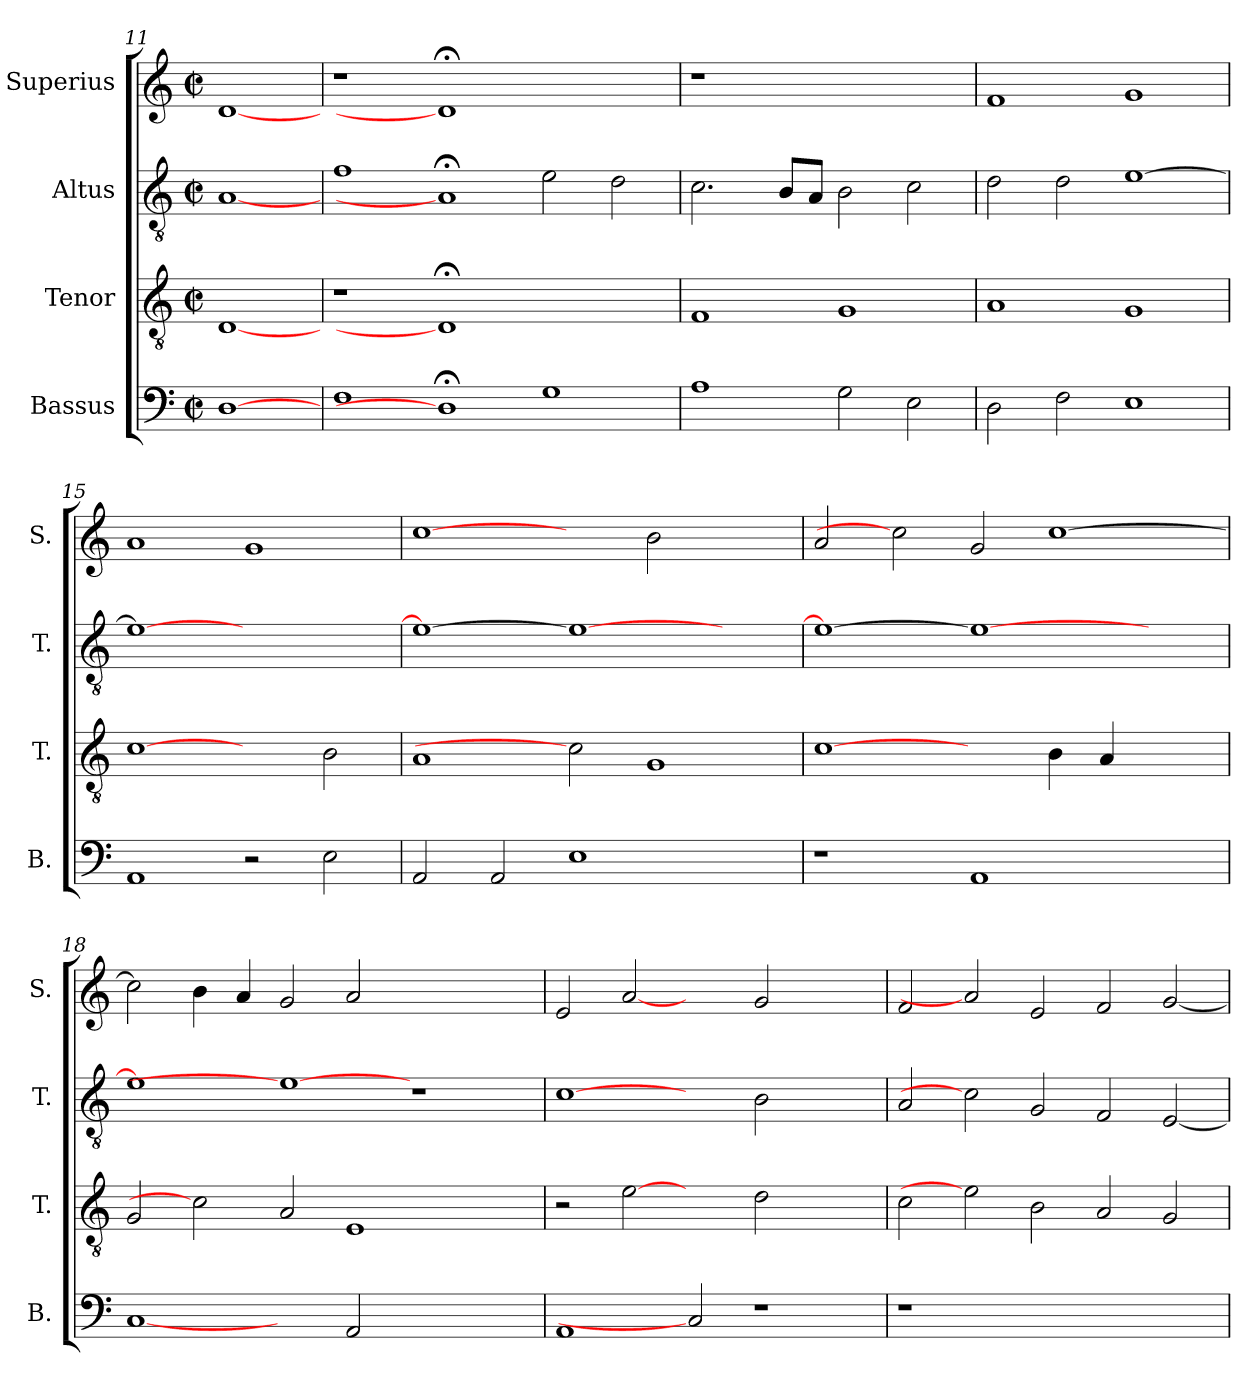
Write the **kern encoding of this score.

**kern	**kern	**kern	**kern
*part4	*part3	*part2	*part1
*staff4	*staff3	*staff2	*staff1
*I"Bassus	*I"Tenor	*I"Altus	*I"Superius
*I'B.	*I'T.	*I'T.	*I'S.
!!LO:LB:g=z
*clefF4	*clefGv2	*clefGv2	*clefG2
*	*ITrd7c12	*ITrd7c12	*
*k[]	*k[]	*k[]	*k[]
*C:	*C:	*C:	*C:
*M2/2	*M2/2	*M2/2	*M2/2
*met(c|)	*met(c|)	*met(c|)	*met(c|)
=11	=11	=11	=11
[1Di	[1DDi	[1AAi	[1di
=12	=12	=12	=12
!	!LO:N:vis=1	!	!LO:N:vis=1
1Fi	1r	1Fi	1r
1D;i]	1DD;i]	1AA;i]	1d;i]
1Gi	1ryy	2Ei\	1ryy
.	.	2Di\	.
=13	=13	=13	=13
!	!	!	!LO:N:vis=1
1Ai	1FFi	2.Ci\	1r
.	.	8BBi/L	.
.	.	8AAi/J	.
2Gi\	1GGi	2BBi\	1ryy
2Ei\	.	2Ci\	.
=14	=14	=14	=14
2Di\	1AAi	2Di\	1fi
2Fi\	.	2Di\	.
1Ei	1GGi	[>1Ei	1gi
=15	=15	=15	=15
1AAi	[1Ci	1Ei_>	1ai
2r	2ryy	1ryy	1gi
2Ei\	2BBi\	.	.
=16	=16	=16	=16
2AAi/	1AAi	1Ei_>	[1cci
2AAi/	.	.	.
1Ei	2Ci]	1Ei_	2ryy
.	1GGi	.	2bi\
2ryy	.	2ryy	2ryy
!!LO:PB:g=z
=17	=17	=17	=17
1r	[1Ci	1Ei_>	2ai/
.	.	.	2cci]
1AAi	2ryy	1Ei_	2gi/
.	4BBi\	.	[>1cci
.	4AAi/	.	.
2ryy	2ryy	2ryy	.
=18	=18	=18	=18
[1Ci	2GGi/	1Ei]	2cci\]
.	2Ci]	.	4bi\
.	.	.	4ai/
2ryy	2AAi/	1Ei_	2gi/
2AAi/	1EEi	.	2ai/
1ryy	.	1r	1ryy
.	2ryy	.	.
=19	=19	=19	=19
1AAi	2r	[1Ci	2ei/
.	[2Ei	.	[2ai
2Ci]	2ryy	2ryy	2ryy
1r	2Di\	2BBi\	2gi/
.	2ryy	2ryy	2ryy
=20	=20	=20	=20
!LO:N:vis=1	!	!	!
1r	2Ci\	2AAi/	2fi/
.	2Ei]	2Ci]	2ai]
1.ryy	2BBi\	2GGi/	2ei/
.	2AAi/	2FFi/	2fi/
.	2GGi/	[<2EEi/	[<2gi/
=	=	=	=
*-	*-	*-	*-
